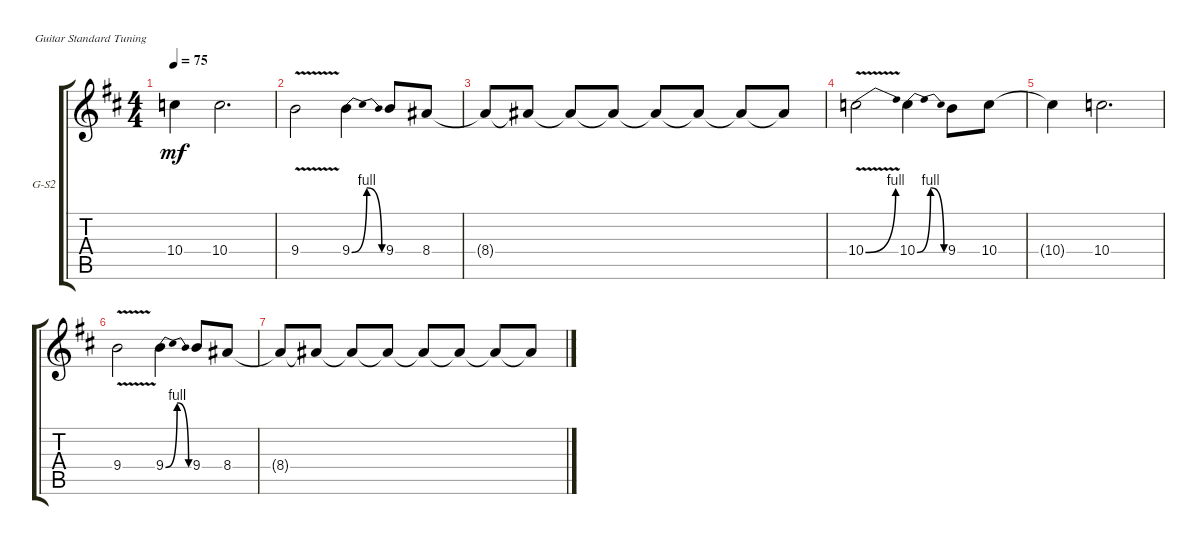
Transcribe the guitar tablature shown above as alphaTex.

\defaultSystemsLayout 4
\bracketExtendMode groupsimilarinstruments
\firstSystemTrackNameOrientation horizontal
\otherSystemsTrackNameOrientation horizontal
\track ("Guitarra Solo 2" "G-S2") {multiBarRest instrument overdrivenguitar}
\staff {score tabs}
\tuning (E4 B3 G3 D3 A2 E2)
\ts (4 4)
\tempo 75
\clef g2
\ks d
10.4{t}.4{dy mf} 10.4.2{d} |
9.4{v}.2 9.4{be (bendrelease 0 0 10.2 4 20.4 4 30 0)}.4 9.4.8 8.4.8 |
8.4{t}.8 8.4{t}.8 8.4{t}.8 8.4{t}.8 8.4{t}.8 8.4{t}.8 8.4{t}.8 8.4{t}.8 |
10.4{be (bend 0 0 15 4) v}.2 10.4{be (bendrelease 0 0 10.2 4 20.4 4 30 0)}.4 9.4.8 10.4.8 |
10.4{t}.4 10.4.2{d} |
9.4{v}.2 9.4{be (bendrelease 0 0 10.2 4 20.4 4 30 0)}.4 9.4.8 8.4.8 |
8.4{t}.8 8.4{t}.8 8.4{t}.8 8.4{t}.8 8.4{t}.8 8.4{t}.8 8.4{t}.8 8.4{t}.8
